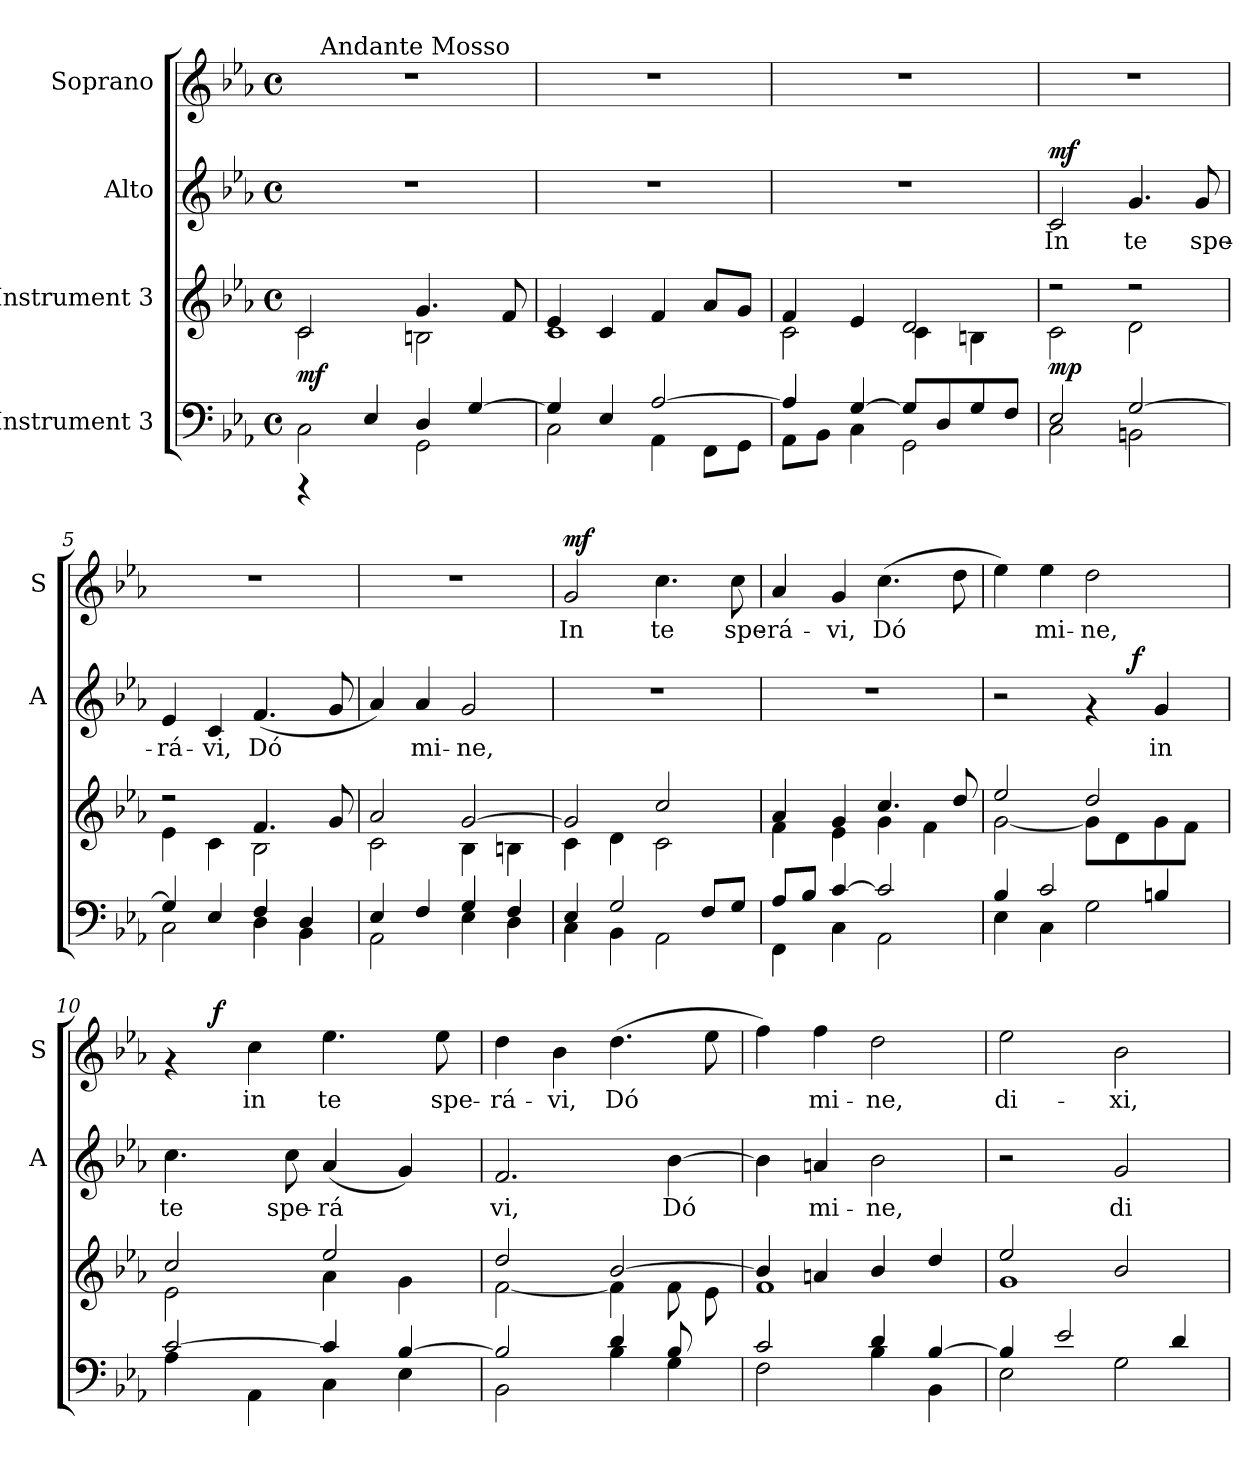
**kern	**dynam	**kern	**dynam	**kern	**text	**dynam	**kern	**text	**dynam
*part4	*part4	*part3	*part3	*part2	*part2	*part2	*part1	*part1	*part1
*staff4	*staff4	*staff3	*staff3	*staff2	*staff2	*staff2	*staff1	*staff1	*staff1
*I"Instrument 3	*	*I"Instrument 3	*	*I"Alto	*	*	*I"Soprano	*	*
*	*	*	*	*I'A	*	*	*I'S	*	*
!!LO:PB:g=z
*stria5	*	*stria5	*	*stria5	*	*	*stria5	*	*
*clefF4	*	*clefG2	*	*clefG2	*	*	*clefG2	*	*
*k[b-e-a-]	*	*k[b-e-a-]	*	*k[b-e-a-]	*	*	*k[b-e-a-]	*	*
*E-:	*	*E-:	*	*E-:	*	*	*E-:	*	*
*M4/4	*	*M4/4	*	*M4/4	*	*	*M4/4	*	*
*met(c)	*	*met(c)	*	*met(c)	*	*	*met(c)	*	*
=1	=1	=1	=1	=1	=1	=1	=1	=1	=1
*^	*	*^	*	*	*	*	*	*	*
!	!	!	!	!	!LO:DY:b	!	!	!	!	!	!
*	*	*	*	*	*	*	*	*	*^	*	*
4rEEE	2C\	.	2c/	2c\	mf	1r	.	.	1r	16ryy	.	.
*	*	*	*	*	*	*	*	*	*MM92	*	*	*
!	!	!	!	!	!	!	!	!	!	!LO:TX:a:t=Andante Mosso	!	!
.	.	.	.	.	.	.	.	.	.	2...ryy	.	.
4E-/	.	.	.	.	.	.	.	.	.	.	.	.
4D/	2GG\	.	4.g/	2Bn\	.	.	.	.	.	.	.	.
[>4G/	.	.	.	.	.	.	.	.	.	.	.	.
.	.	.	8f/	.	.	.	.	.	.	.	.	.
*	*	*	*	*	*	*	*	*	*v	*v	*	*
=2	=2	=2	=2	=2	=2	=2	=2	=2	=2	=2	=2
4G/]	2C\	.	4e-/	1c	.	1r	.	.	1r	.	.
4E-/	.	.	4c/	.	.	.	.	.	.	.	.
[>2A-/	4AA-\	.	4f/	.	.	.	.	.	.	.	.
.	8FF\L	.	8a-/L	.	.	.	.	.	.	.	.
.	8GG\J	.	8g/J	.	.	.	.	.	.	.	.
=3	=3	=3	=3	=3	=3	=3	=3	=3	=3	=3	=3
4A-/]	8AA-\L	.	4f/	2c\	.	1r	.	.	1r	.	.
.	8BB-\J	.	.	.	.	.	.	.	.	.	.
[>4G/	4C\	.	4e-/	.	.	.	.	.	.	.	.
8G/L]	2GG\	.	2d/	4c\	.	.	.	.	.	.	.
8D/	.	.	.	.	.	.	.	.	.	.	.
8G/	.	.	.	4Bn\	.	.	.	.	.	.	.
8F/J	.	.	.	.	.	.	.	.	.	.	.
=4	=4	=4	=4	=4	=4	=4	=4	=4	=4	=4	=4
!	!	!LO:DY:a	!	!	!	!	!LO:LY:b:cj	!LO:DY:a	!	!	!
2E-/	2C\	mp	2r	2c\	.	2c/	In	mf	1r	.	.
!	!	!	!	!	!	!	!LO:LY:b:cj	!	!	!	!
[>2G/	2BBn\	.	2r	2d\	.	4.g/	te	.	.	.	.
!	!	!	!	!	!	!	!LO:LY:b:cj	!	!	!	!
.	.	.	.	.	.	8g/	spe-	.	.	.	.
=5	=5	=5	=5	=5	=5	=5	=5	=5	=5	=5	=5
!	!	!	!	!	!	!	!LO:LY:b:cj	!	!	!	!
4G/]	2C\	.	2r	4e-\	.	4e-/	-rá-	.	1r	.	.
!	!	!	!	!	!	!	!LO:LY:b:cj	!	!	!	!
4E-/	.	.	.	4c\	.	4c/	-vi,	.	.	.	.
!	!	!	!	!	!	!	!LO:LY:b:cj	!	!	!	!
4F/	4D\	.	4.f/	2B-\	.	(<4.f/	Dó-	.	.	.	.
4D/	4BB-\	.	.	.	.	.	.	.	.	.	.
!	!	!	!	!	!	!	!LO:LY:b:cj	!	!	!	!
.	.	.	8g/	.	.	8g/	--	.	.	.	.
=6	=6	=6	=6	=6	=6	=6	=6	=6	=6	=6	=6
!	!	!	!	!	!	!	!LO:LY:b:cj	!	!	!	!
4E-/	2AA-\	.	2a-/	2c\	.	4a-/)	--	.	1r	.	.
!	!	!	!	!	!	!	!LO:LY:b:cj	!	!	!	!
4F/	.	.	.	.	.	4a-/	-mi-	.	.	.	.
!	!	!	!	!	!	!	!LO:LY:b:cj	!	!	!	!
4G/	4E-\	.	[<2g/	4B-\	.	2g/	-ne,	.	.	.	.
4F/	4D\	.	.	4Bn\	.	.	.	.	.	.	.
!!LO:LB:g=z
=7	=7	=7	=7	=7	=7	=7	=7	=7	=7	=7	=7
!	!	!	!	!	!	!	!	!	!	!LO:LY:b:cj	!LO:DY:a
4E-/	4C\	.	2g/]	4c\	.	1r	.	.	2g/	In	mf
2G/	4BB-\	.	.	4d\	.	.	.	.	.	.	.
!	!	!	!	!	!	!	!	!	!	!LO:LY:b:cj	!
.	2AA-\	.	2cc/	2c\	.	.	.	.	4.cc\	te	.
8F/L	.	.	.	.	.	.	.	.	.	.	.
!	!	!	!	!	!	!	!	!	!	!LO:LY:b:cj	!
8G/J	.	.	.	.	.	.	.	.	8cc\	spe-	.
=8	=8	=8	=8	=8	=8	=8	=8	=8	=8	=8	=8
!	!	!	!	!	!	!	!	!	!	!LO:LY:b:cj	!
8A-/L	4FF\	.	4a-/	4f\	.	1r	.	.	4a-/	-rá-	.
8B-/J	.	.	.	.	.	.	.	.	.	.	.
!	!	!	!	!	!	!	!	!	!	!LO:LY:b:cj	!
[>4c/	4C\	.	4g/	4e-\	.	.	.	.	4g/	-vi,	.
!	!	!	!	!	!	!	!	!	!	!LO:LY:b:cj	!
2c/]	2AA-\	.	4.cc/	4g\	.	.	.	.	(>4.cc\	Dó-	.
.	.	.	.	4f\	.	.	.	.	.	.	.
!	!	!	!	!	!	!	!	!	!	!LO:LY:b:cj	!
.	.	.	8dd/	.	.	.	.	.	8dd\	--	.
=9	=9	=9	=9	=9	=9	=9	=9	=9	=9	=9	=9
!	!	!	!	!	!	!	!	!	!	!LO:LY:b:cj	!
*	*	*	*	*	*	*^	*	*	*	*	*
4B-/	4E-\	.	2ee-/	[<2g\	.	2r	2ryy	.	.	4ee-\)	--	.
!	!	!	!	!	!	!	!	!	!	!	!LO:LY:b:cj	!
2c/	4C\	.	.	.	.	.	.	.	.	4ee-\	-mi-	.
!	!	!	!	!	!	!	!	!	!	!	!LO:LY:b:cj	!
.	2G\	.	2dd/	8g\L]	.	4rf	8ryy	.	.	2dd\	-ne,	.
.	.	.	.	8d\	.	.	32.ryy	.	.	.	.	.
!	!	!	!	!	!	!	!	!	!LO:DY:a	!	!	!
.	.	.	.	.	.	.	4ryy	.	f	.	.	.
!	!	!	!	!	!	!	!	!LO:LY:b:cj	!	!	!	!
4Bn/	.	.	.	8g\	.	4g/	.	in	.	.	.	.
.	.	.	.	8f\J	.	.	.	.	.	.	.	.
.	.	.	.	.	.	.	16ryy	.	.	.	.	.
.	.	.	.	.	.	.	64ryy	.	.	.	.	.
=10	=10	=10	=10	=10	=10	=10	=10	=10	=10	=10	=10	=10
!	!	!	!	!	!	!	!	!LO:LY:b:cj	!	!	!	!
*	*	*	*	*	*	*v	*v	*	*	*^	*	*
[>2c/	4A-\	.	2cc/	2e-\	.	4.cc\	te	.	4rf	8ryy	.	.
.	.	.	.	.	.	.	.	.	.	64ryy	.	.
!	!	!	!	!	!	!	!	!	!	!	!	!LO:DY:a
.	.	.	.	.	.	.	.	.	.	2ryy	.	f
!	!	!	!	!	!	!	!	!	!	!	!LO:LY:b:cj	!
.	4AA-\	.	.	.	.	.	.	.	4cc\	.	in	.
!	!	!	!	!	!	!	!LO:LY:b:cj	!	!	!	!	!
.	.	.	.	.	.	8cc\	spe-	.	.	.	.	.
!	!	!	!	!	!	!	!LO:LY:b:cj	!	!	!	!LO:LY:b:cj	!
4c/]	4C\	.	2ee-/	4a-\	.	(<4a-/	-rá-	.	4.ee-\	.	te	.
.	.	.	.	.	.	.	.	.	.	4ryy	.	.
!	!	!	!	!	!	!	!LO:LY:b:cj	!	!	!	!	!
[>4B-/	4E-\	.	.	4g\	.	4g/)	--	.	.	.	.	.
!	!	!	!	!	!	!	!	!	!	!	!LO:LY:b:cj	!
.	.	.	.	.	.	.	.	.	8ee-\	.	spe-	.
.	.	.	.	.	.	.	.	.	.	16..ryy	.	.
=11	=11	=11	=11	=11	=11	=11	=11	=11	=11	=11	=11	=11
*	*^	*	*	*	*	*	*	*	*	*	*	*
!	!	!	!	!	!	!	!	!LO:LY:b:cj	!	!	!	!LO:LY:b:cj	!
*	*	*	*	*	*	*	*	*	*	*v	*v	*	*
2.ryy	2B-/]	2BB-\	.	2dd/	[<2f\	.	2.f/	-vi,	.	4dd\	-rá-	.
!	!	!	!	!	!	!	!	!	!	!	!LO:LY:b:cj	!
.	.	.	.	.	.	.	.	.	.	4b-\	-vi,	.
!	!	!	!	!	!	!	!	!	!	!	!LO:LY:b:cj	!
.	4d/	4B-\	.	[>2b-/	4f\]	.	.	.	.	(>4.dd\	Dó-	.
!	!	!	!	!	!	!	!	!LO:LY:b:cj	!	!	!	!
8B-/	4ryy	4G\	.	.	8f\	.	[>4b-\	Dó-	.	.	.	.
!	!	!	!	!	!	!	!	!	!	!	!LO:LY:b:cj	!
8ryy	.	.	.	.	8e-\	.	.	.	.	8ee-\	--	.
*	*v	*v	*	*	*	*	*	*	*	*	*	*
=12	=12	=12	=12	=12	=12	=12	=12	=12	=12	=12	=12
!	!	!	!	!	!	!	!LO:LY:b:cj	!	!	!LO:LY:b:cj	!
2c/	2F\	.	4b-/]	1f	.	4b-\]	--	.	4ff\)	--	.
!	!	!	!	!	!	!	!LO:LY:b:cj	!	!	!LO:LY:b:cj	!
.	.	.	4an/	.	.	4an/	-mi-	.	4ff\	-mi-	.
!	!	!	!	!	!	!	!LO:LY:b:cj	!	!	!LO:LY:b:cj	!
4d/	4B-\	.	4b-/	.	.	2b-\	-ne,	.	2dd\	-ne,	.
[<4B-/	4BB-\	.	4dd/	.	.	.	.	.	.	.	.
!!LO:LB:g=z
=13	=13	=13	=13	=13	=13	=13	=13	=13	=13	=13	=13
!	!	!	!	!	!	!	!	!	!	!LO:LY:b:cj	!
4B-/]	2E-\	.	2ee-/	1g	.	2r	.	.	2ee-\	di-	.
2e-/	.	.	.	.	.	.	.	.	.	.	.
!	!	!	!	!	!	!	!LO:LY:b:cj	!	!	!LO:LY:b:cj	!
.	2G\	.	2b-/	.	.	2g/	di-	.	2b-\	-xi,	.
4d/	.	.	.	.	.	.	.	.	.	.	.
*v	*v	*	*	*	*	*	*	*	*	*	*
*	*	*v	*v	*	*	*	*	*	*	*
=	=	=	=	=	=	=	=	=	=
*-	*-	*-	*-	*-	*-	*-	*-	*-	*-
